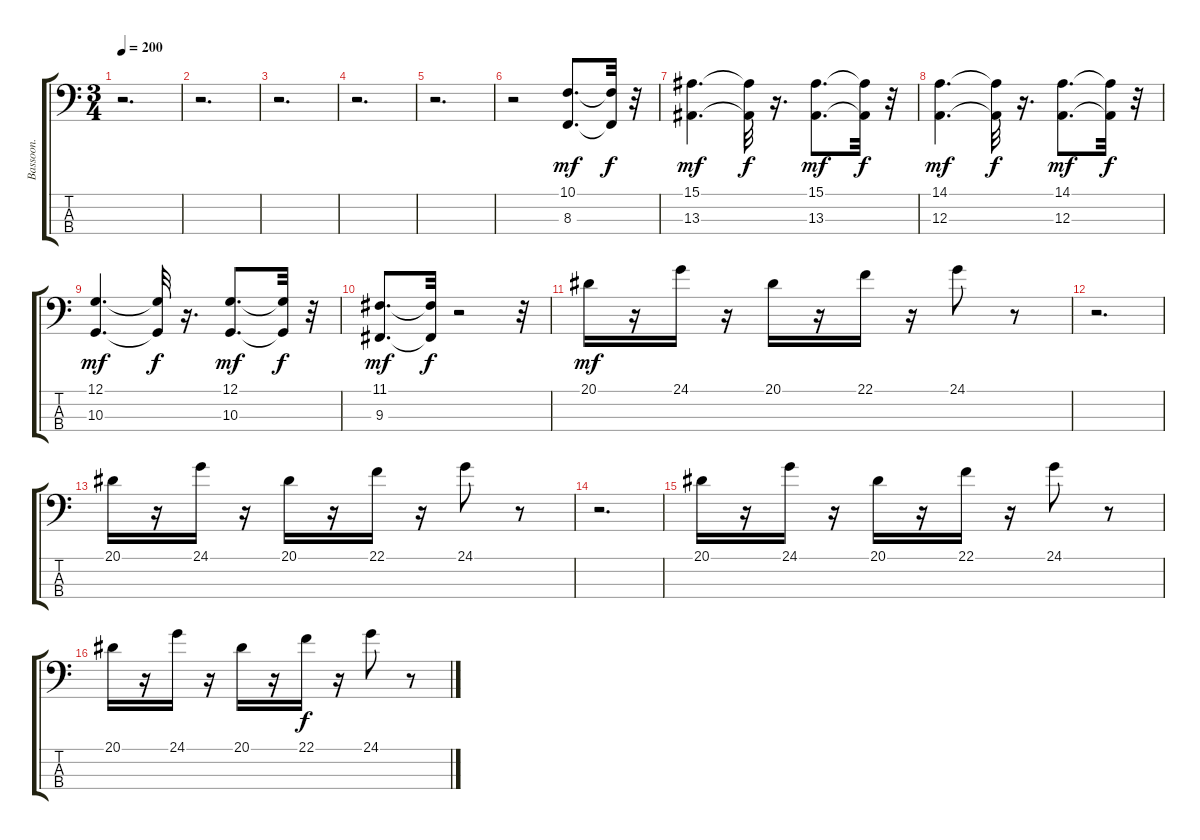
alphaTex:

\track ("Bassoon." "Bassoon.") {instrument bassoon}
\staff {score tabs}
\tuning (G2 D2 A1 E1) {hide}
\ts (3 4)
\tempo 200
\clef f4
\ks c
r.2{d dy mf} |
r.2{d} |
r.2{d} |
r.2{d} |
r.2{d} |
r.2 (10.1 8.3).8{d} (10.1{t} 8.3{t}).32{dy f} r.32 |
(15.1 13.3).4{d dy mf} (15.1{t} 13.3{t}).32{dy f} r.16{d} (15.1 13.3).8{d dy mf} (15.1{t} 13.3{t}).32{dy f} r.32 |
(14.1 12.3).4{d dy mf} (14.1{t} 12.3{t}).32{dy f} r.16{d} (14.1 12.3).8{d dy mf} (14.1{t} 12.3{t}).32{dy f} r.32 |
(12.1 10.3).4{d dy mf} (12.1{t} 10.3{t}).32{dy f} r.16{d} (12.1 10.3).8{d dy mf} (12.1{t} 10.3{t}).32{dy f} r.32 |
(11.1 9.3).8{d dy mf} (11.1{t} 9.3{t}).32{dy f} r.2 r.32 |
20.1.16{dy mf} r.16 24.1.16 r.16 20.1.16 r.16 22.1.16 r.16 24.1.8 r.8 |
r.2{d} |
20.1.16 r.16 24.1.16 r.16 20.1.16 r.16 22.1.16 r.16 24.1.8 r.8 |
r.2{d} |
20.1.16 r.16 24.1.16 r.16 20.1.16 r.16 22.1.16 r.16 24.1.8 r.8 |
20.1.16 r.16 24.1.16 r.16 20.1.16 r.16 22.1.16{dy f} r.16 24.1.8 r.8
